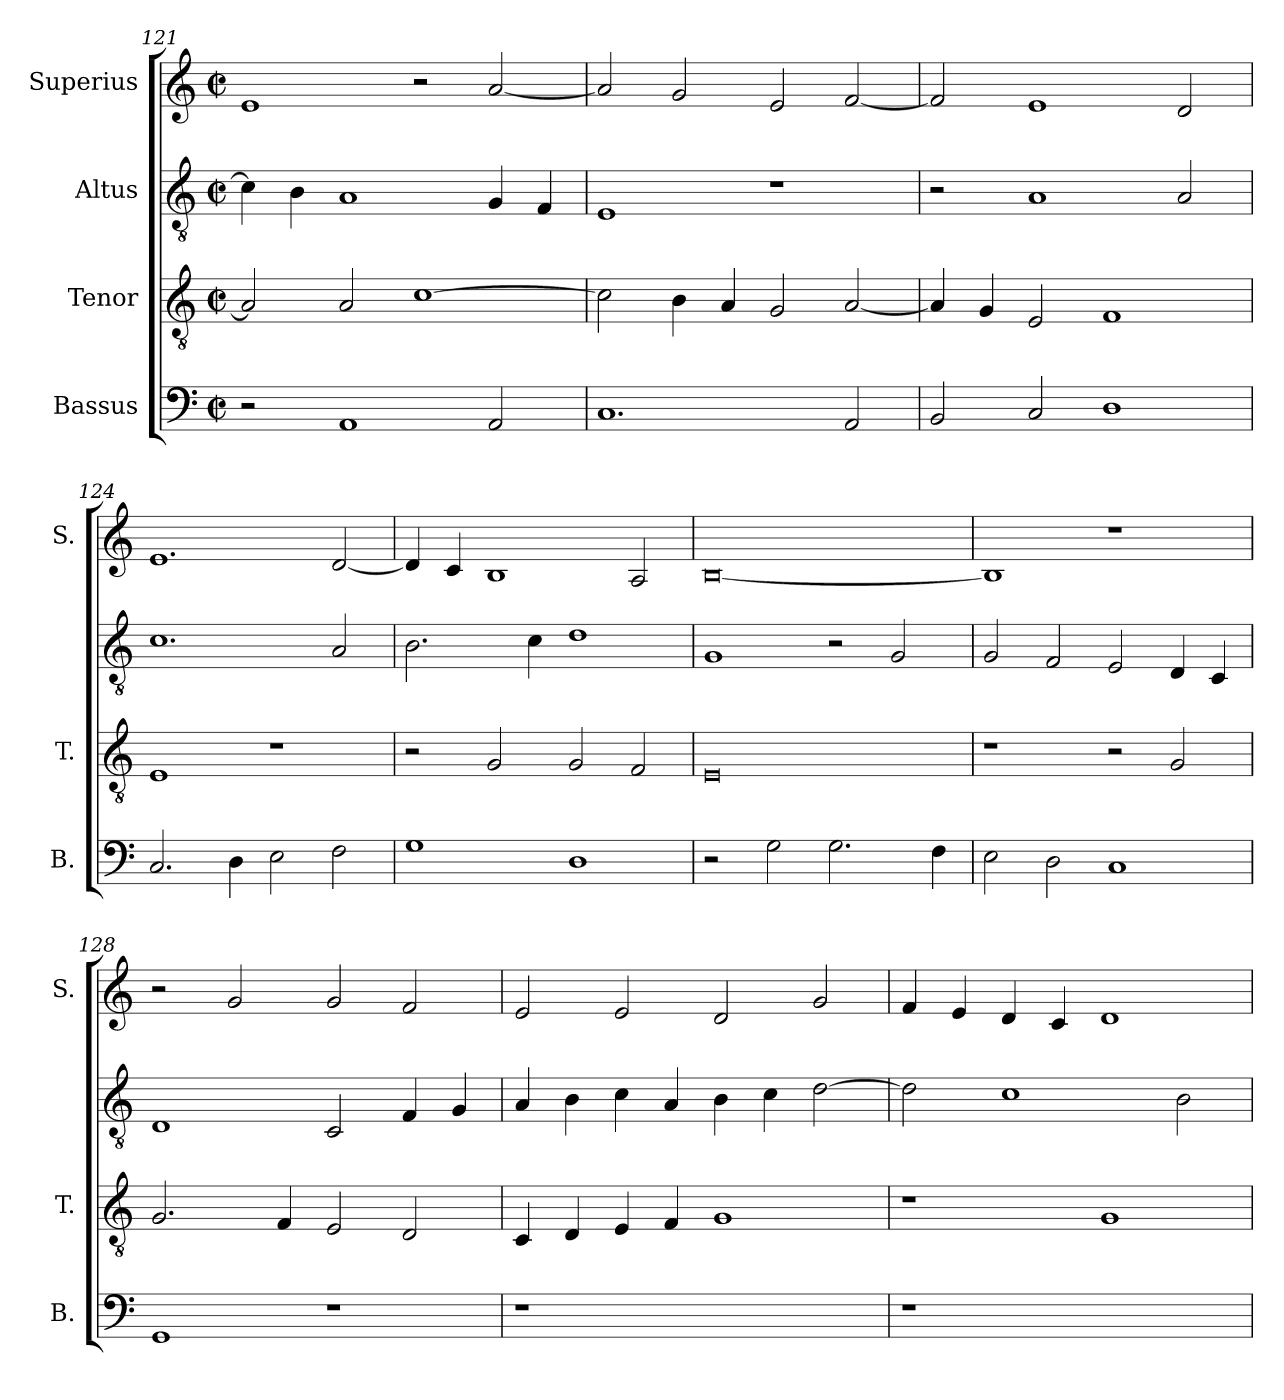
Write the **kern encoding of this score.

**kern	**kern	**kern	**kern
*part4	*part3	*part2	*part1
*staff4	*staff3	*staff2	*staff1
*I"Bassus	*I"Tenor	*I"Altus	*I"Superius
*I'B.	*I'T.	*	*I'S.
*clefF4	*clefGv2	*clefGv2	*clefG2
*	*ITrd7c12	*ITrd7c12	*
*k[]	*k[]	*k[]	*k[]
*C:	*C:	*C:	*C:
*M2/2	*M2/2	*M2/2	*M2/2
*met(c|)	*met(c|)	*met(c|)	*met(c|)
=121	=121	=121	=121
2r	2AAi/]	4Ci\]	1ei
.	.	4BBi\	.
1AAi	2AAi/	1AAi	.
.	[>1Ci	.	2r
2AAi/	.	4GGi/	[<2ai/
.	.	4FFi/	.
=122	=122	=122	=122
1.Ci	2Ci\]	1EEi	2ai/]
.	4BBi\	.	2gi/
.	4AAi/	.	.
.	2GGi/	1r	2ei/
2AAi/	[<2AAi/	.	[<2fi/
!!LO:LB:g=z
=123	=123	=123	=123
2BBi/	4AAi/]	2r	2fi/]
.	4GGi/	.	.
2Ci/	2EEi/	1AAi	1ei
1Di	1FFi	.	.
.	.	2AAi/	2di/
=124	=124	=124	=124
2.Ci/	1EEi	1.Ci	1.ei
4Di\	.	.	.
2Ei\	1r	.	.
2Fi\	.	2AAi/	[<2di/
=125	=125	=125	=125
1Gi	2r	2.BBi\	4di/]
.	.	.	4ci/
.	2GGi/	.	1Bi
.	.	4Ci\	.
1Di	2GGi/	1Di	.
.	2FFi/	.	2Ai/
=126	=126	=126	=126
2r	0EEi	1GGi	[<0Bi
2Gi\	.	.	.
2.Gi\	.	2r	.
.	.	2GGi/	.
4Fi\	.	.	.
=127	=127	=127	=127
2Ei\	1r	2GGi/	1Bi]
2Di\	.	2FFi/	.
1Ci	2r	2EEi/	1r
.	2GGi/	4DDi/	.
.	.	4CCi/	.
!!LO:LB:g=z
=128	=128	=128	=128
1GGi	2.GGi/	1DDi	2r
.	.	.	2gi/
.	4FFi/	.	.
1r	2EEi/	2CCi/	2gi/
.	2DDi/	4FFi/	2fi/
.	.	4GGi/	.
=129	=129	=129	=129
!LO:N:vis=1	!	!	!
1r	4CCi/	4AAi/	2ei/
.	4DDi/	4BBi\	.
.	4EEi/	4Ci\	2ei/
.	4FFi/	4AAi/	.
1ryy	1GGi	4BBi\	2di/
.	.	4Ci\	.
.	.	[>2Di\	2gi/
=130	=130	=130	=130
!LO:N:vis=1	!	!	!
1r	1r	2Di\]	4fi/
.	.	.	4ei/
.	.	1Ci	4di/
.	.	.	4ci/
1ryy	1GGi	.	1di
.	.	2BBi\	.
=	=	=	=
*-	*-	*-	*-
